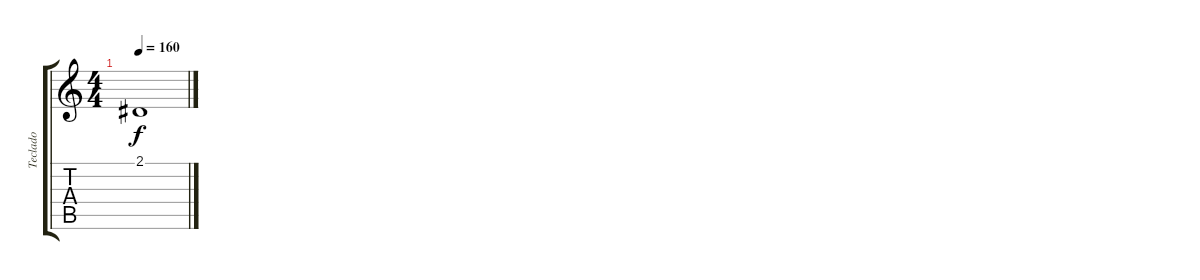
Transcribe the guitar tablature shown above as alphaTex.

\track ("Teclado" "Teclado") {instrument electricgrandpiano}
\staff {score tabs}
\tuning (Db4 Ab3 E3 B2 Gb2 Db2) {hide}
\ts (4 4)
\tempo 160
\clef g2
\ks c
2.1.1{dy f}
